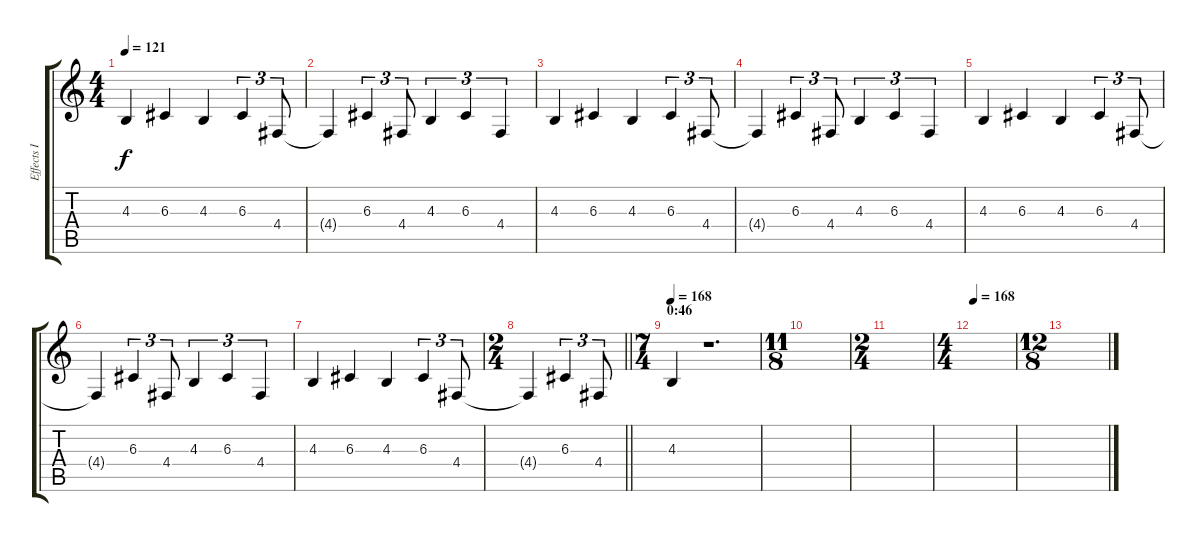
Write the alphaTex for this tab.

\track ("Effects I" "Effects I") {instrument xylophone}
\staff {score tabs}
\tuning (E4 B3 G3 D3 A2 E2) {hide}
\ts (4 4)
\tempo 121
\clef g2
\ks c
4.3.4{dy f} 6.3.4 4.3.4 6.3.4{tu (3 2)} 4.4.8{tu (3 2)} |
4.4{t}.4 6.3.4{tu (3 2)} 4.4.8{tu (3 2)} 4.3.4{tu (3 2)} 6.3.4{tu (3 2)} 4.4.4{tu (3 2)} |
4.3.4 6.3.4 4.3.4 6.3.4{tu (3 2)} 4.4.8{tu (3 2)} |
4.4{t}.4 6.3.4{tu (3 2)} 4.4.8{tu (3 2)} 4.3.4{tu (3 2)} 6.3.4{tu (3 2)} 4.4.4{tu (3 2)} |
4.3.4 6.3.4 4.3.4 6.3.4{tu (3 2)} 4.4.8{tu (3 2)} |
4.4{t}.4 6.3.4{tu (3 2)} 4.4.8{tu (3 2)} 4.3.4{tu (3 2)} 6.3.4{tu (3 2)} 4.4.4{tu (3 2)} |
4.3.4 6.3.4 4.3.4 6.3.4{tu (3 2)} 4.4.8{tu (3 2)} |
\ts (2 4)
\barLineRight lightlight
4.4{t}.4 6.3.4{tu (3 2)} 4.4.8{tu (3 2)} |
\ts (7 4)
\section ("" "0:46")
\tempo 168
4.3.4 r.1{d} |
\ts (11 8)
|
\ts (2 4)
|
\ts (4 4)
\tempo 168
|
\ts (12 8)
